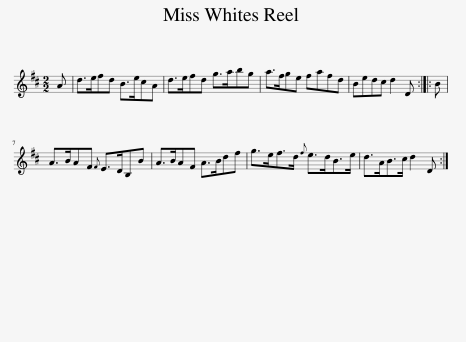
X:1
L:1/8
M:2/2
I:linebreak $
K:D
V:1 treble
V:1
 A | d>efd B>ecA | d>efd g>abg | a>fge fafd | Bedc d2 D :: %5
 B |$ A>BAF{F} E>DB,B | A>BAF A>Bdf | g>ef>d{f} e>dB>e | d>AB>c d2 D :| %10
